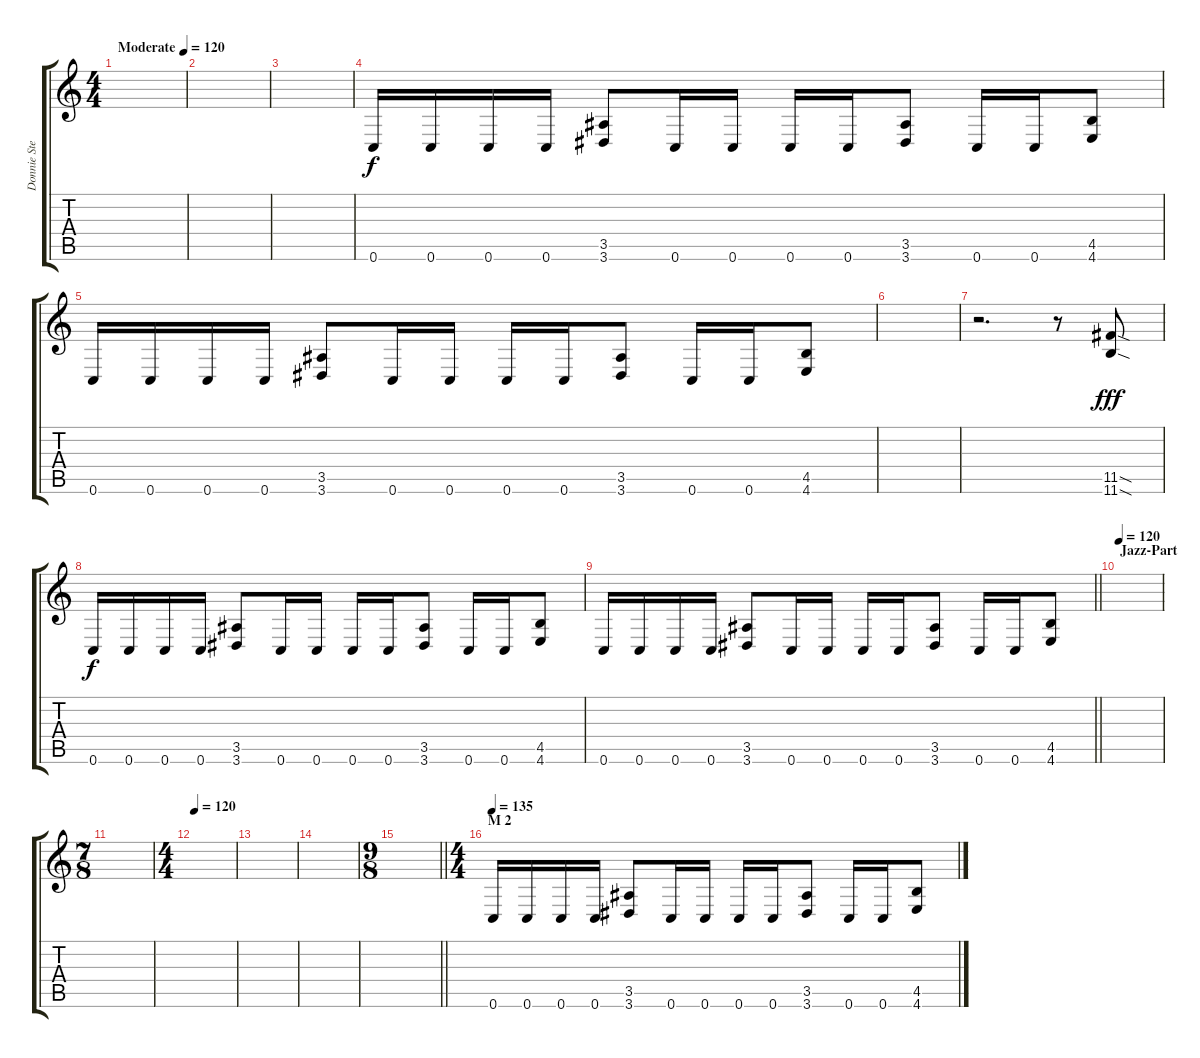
\track ("Donnie Steele" "Donnie Ste") {instrument distortionguitar}
\staff {score tabs}
\tuning (D4 A3 F3 C3 G2 C2) {hide}
\ts (4 4)
\tempo (120 "Moderate")
\clef g2
\ks c
|
|
|
0.6.16 0.6.16 0.6.16 0.6.16 (3.5 3.6).8 0.6.16 0.6.16 0.6.16 0.6.16 (3.5 3.6).8 0.6.16 0.6.16 (4.5 4.6).8 |
0.6.16 0.6.16 0.6.16 0.6.16 (3.5 3.6).8 0.6.16 0.6.16 0.6.16 0.6.16 (3.5 3.6).8 0.6.16 0.6.16 (4.5 4.6).8 |
|
r.2{d} r.8 (11.5{sod} 11.6{sod}).8{dy fff} |
0.6.16{dy f} 0.6.16 0.6.16 0.6.16 (3.5 3.6).8 0.6.16 0.6.16 0.6.16 0.6.16 (3.5 3.6).8 0.6.16 0.6.16 (4.5 4.6).8 |
\barLineRight lightlight
0.6.16 0.6.16 0.6.16 0.6.16 (3.5 3.6).8 0.6.16 0.6.16 0.6.16 0.6.16 (3.5 3.6).8 0.6.16 0.6.16 (4.5 4.6).8 |
\section ("" "Jazz-Part")
\tempo 120
|
\ts (7 8)
|
\ts (4 4)
\tempo 120
|
|
|
\ts (9 8)
\barLineRight lightlight
|
\ts (4 4)
\section ("" "M 2")
\tempo 135
0.6.16 0.6.16 0.6.16 0.6.16 (3.5 3.6).8 0.6.16 0.6.16 0.6.16 0.6.16 (3.5 3.6).8 0.6.16 0.6.16 (4.5 4.6).8
